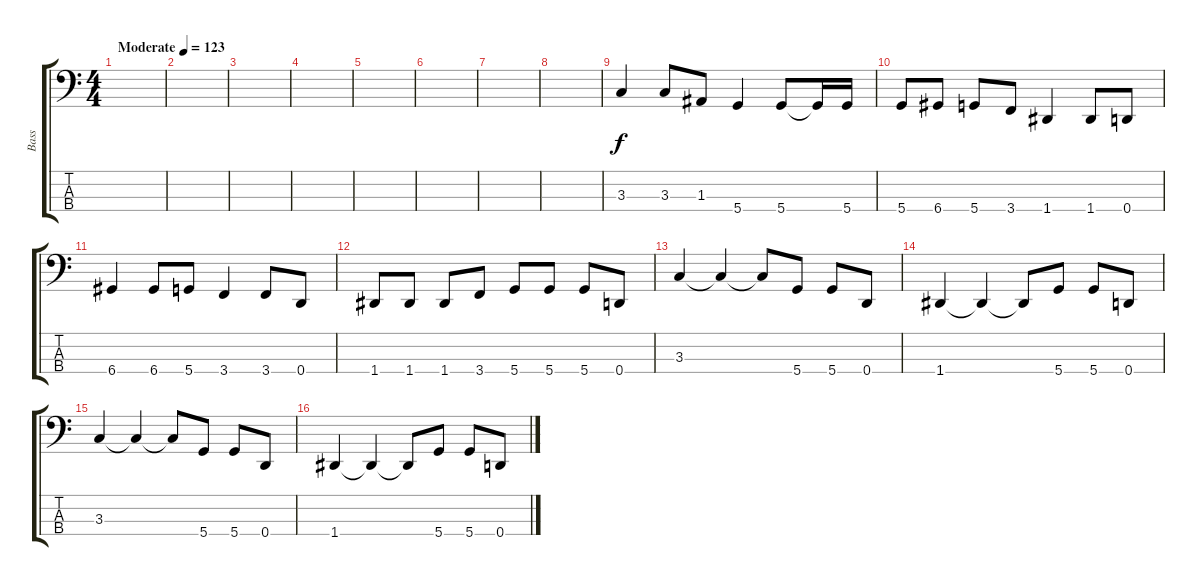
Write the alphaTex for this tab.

\track ("Bass" "Bass") {instrument electricbassfinger}
\staff {score tabs}
\tuning (G2 D2 A1 D1) {hide}
\ts (4 4)
\tempo (123 "Moderate")
\clef f4
\ks c
|
|
|
|
|
|
|
|
3.3.4 3.3.8 1.3.8 5.4.4 5.4.8 5.4{t}.16 5.4.16 |
5.4.8 6.4.8 5.4.8 3.4.8 1.4.4 1.4.8 0.4.8 |
6.4.4 6.4.8 5.4.8 3.4.4 3.4.8 0.4.8 |
1.4.8 1.4.8 1.4.8 3.4.8 5.4.8 5.4.8 5.4.8 0.4.8 |
3.3.4 3.3{t}.4 3.3{t}.8 5.4.8 5.4.8 0.4.8 |
1.4.4 1.4{t}.4 1.4{t}.8 5.4.8 5.4.8 0.4.8 |
3.3.4 3.3{t}.4 3.3{t}.8 5.4.8 5.4.8 0.4.8 |
1.4.4 1.4{t}.4 1.4{t}.8 5.4.8 5.4.8 0.4.8
